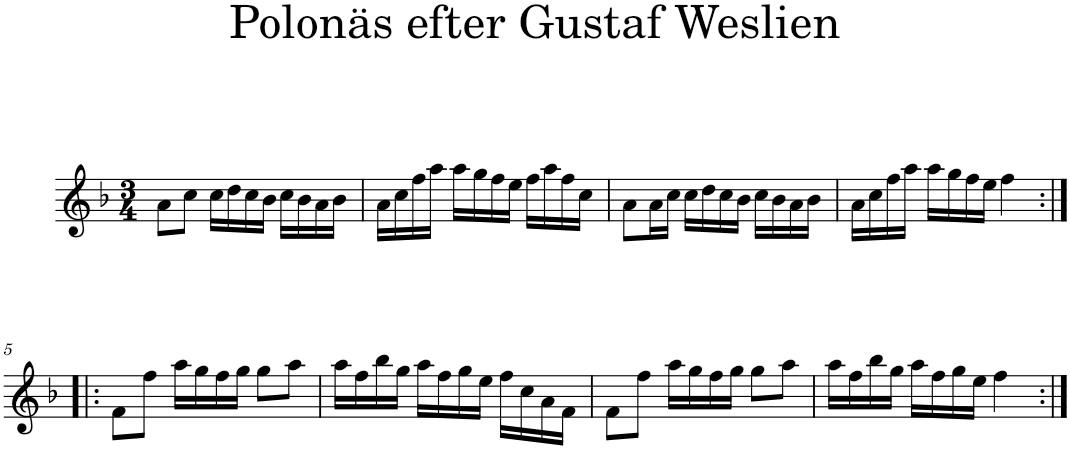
**kern
*part1
*staff1
*I"Piano
*I'Pno
*clefG2
*k[b-]
*F:
*M3/4
=1
8a\L
8cc\J
16cc\LL
16dd\
16cc\
16b-\JJ
16cc\LL
16b-\
16a\
16b-\JJ
=2
16a\LL
16cc\
16ff\
16aa\JJ
16aa\LL
16gg\
16ff\
16ee\JJ
16ff\LL
16aa\
16ff\
16cc\JJ
=3
8a\L
16a\L
16cc\JJ
16cc\LL
16dd\
16cc\
16b-\JJ
16cc\LL
16b-\
16a\
16b-\JJ
=4
16a\LL
16cc\
16ff\
16aa\JJ
16aa\LL
16gg\
16ff\
16ee\JJ
4ff\
!!LO:LB:g=z
=5:|!|:
8f\L
8ff\J
16aa\LL
16gg\
16ff\
16gg\JJ
8gg\L
8aa\J
=6
16aa\LL
16ff\
16bb-\
16gg\JJ
16aa\LL
16ff\
16gg\
16ee\JJ
16ff\LL
16cc\
16a\
16f\JJ
=7
8f\L
8ff\J
16aa\LL
16gg\
16ff\
16gg\JJ
8gg\L
8aa\J
=8
16aa\LL
16ff\
16bb-\
16gg\JJ
16aa\LL
16ff\
16gg\
16ee\JJ
4ff\
=:|!
*-
